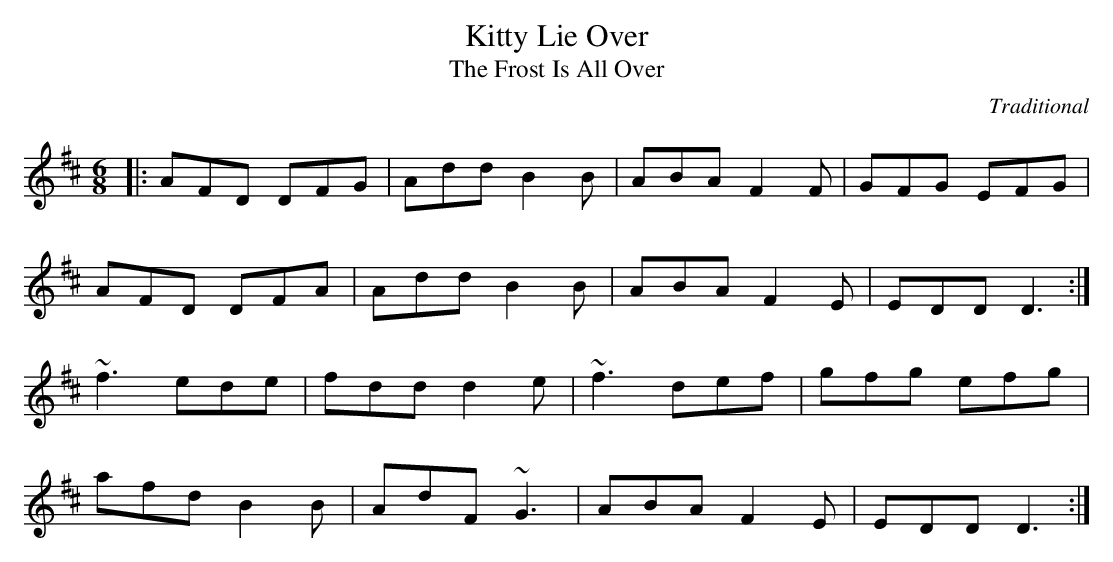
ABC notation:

X:1
T: Kitty Lie Over
T: The Frost Is All Over
C: Traditional
M: 6/8
L: 1/8
K: D
|:AFD DFG|Add B2B|ABA F2F|GFG EFG|
AFD DFA|Add B2B|ABA F2E|EDD D3:|
~f3 ede|fdd d2e|~f3 def|gfg efg|
afd B2B|AdF ~G3|ABA F2E|EDD D3:|
